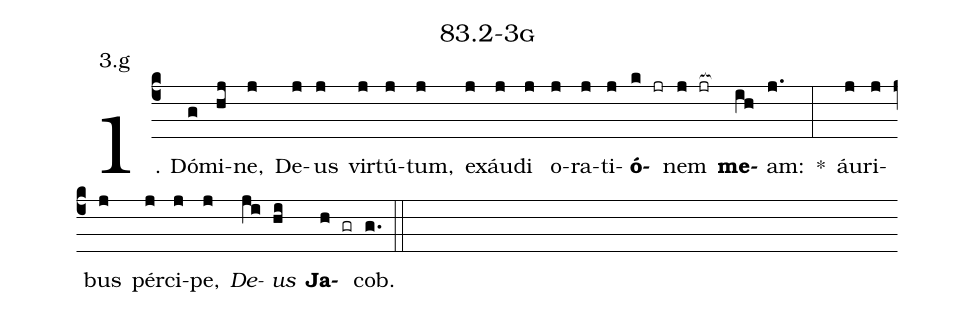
name: 83.2-3g;
annotation: 3.g;
%%
(c4)1. Dó(g)mi(hj)ne,(j) De(j)us(j) vir(j)tú(j)tum,(j) ex(j)áu(j)di(j) o(j)ra(j)ti(j)<b>ó</b>(k jr)nem(j jr[ocb:1{]) <b>me</b>(ih[ocb:0}])am:(j.) *(:) áu(j)ri(j)bus(j) pér(j)ci(j)pe,(j) <i>De</i>(ji)<i>us</i>(hi) <b>Ja</b>(h gr)cob.(g.) (::)


%E(j) u(j) o(ji) u(hi) a(h) e.(g.) (::)
